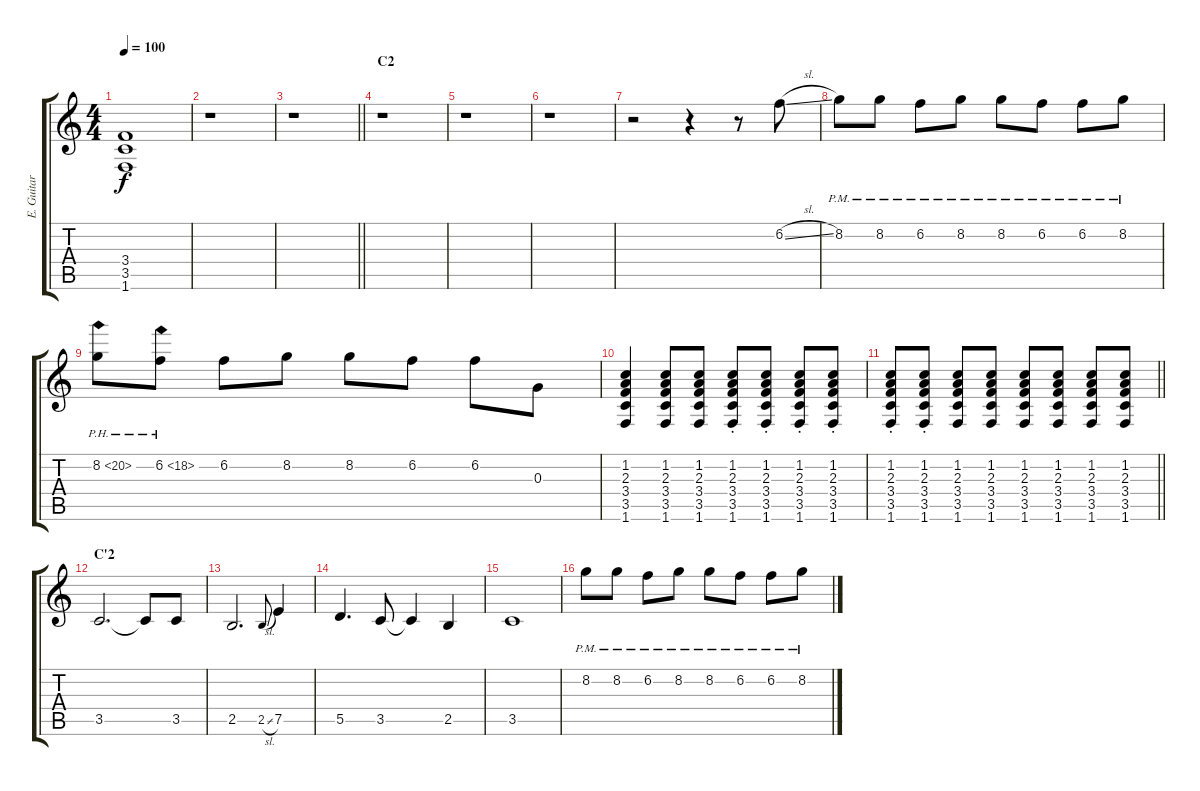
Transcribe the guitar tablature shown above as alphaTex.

\track ("E. Guitar II" "E. Guitar ") {instrument overdrivenguitar}
\staff {score tabs}
\tuning (E4 B3 G3 D3 A2 E2) {hide}
\ts (4 4)
\tempo 100
\clef g2
\ks c
(3.4 3.5 1.6).1{dy f} |
r.1 |
\barLineRight lightlight
r.1 |
\section ("" "C2")
r.1 |
r.1 |
r.1 |
r.2 r.4 r.8 6.2{sl}.8 |
8.2{pm}.8 8.2{pm}.8 6.2{pm}.8 8.2{pm}.8 8.2{pm}.8 6.2{pm}.8 6.2{pm}.8 8.2{pm}.8 |
8.2{ph 12}.8 6.2{ph 12}.8 6.2.8 8.2.8 8.2.8 6.2.8 6.2.8 0.3.8 |
(1.2 2.3 3.4 3.5 1.6).4 (1.2 2.3 3.4 3.5 1.6).8 (1.2 2.3 3.4 3.5 1.6).8 (1.2{st} 2.3{st} 3.4{st} 3.5{st} 1.6{st}).8 (1.2{st} 2.3{st} 3.4{st} 3.5{st} 1.6{st}).8 (1.2{st} 2.3{st} 3.4{st} 3.5{st} 1.6{st}).8 (1.2{st} 2.3{st} 3.4{st} 3.5{st} 1.6{st}).8 |
\barLineRight lightlight
(1.2{st} 2.3{st} 3.4{st} 3.5{st} 1.6{st}).8 (1.2{st} 2.3{st} 3.4{st} 3.5{st} 1.6{st}).8 (1.2 2.3 3.4 3.5 1.6).8 (1.2 2.3 3.4 3.5 1.6).8 (1.2 2.3 3.4 3.5 1.6).8 (1.2 2.3 3.4 3.5 1.6).8 (1.2 2.3 3.4 3.5 1.6).8 (1.2 2.3 3.4 3.5 1.6).8 |
\section ("" "C'2")
3.5.2{d} 3.5{t}.8 3.5.8 |
2.5.2{d} 2.5{sl}.8{gr onbeat} 7.5.4 |
5.5.4{d} 3.5.8 3.5{t}.4 2.5.4 |
3.5.1 |
8.2{pm}.8 8.2{pm}.8 6.2{pm}.8 8.2{pm}.8 8.2{pm}.8 6.2{pm}.8 6.2{pm}.8 8.2{pm}.8
